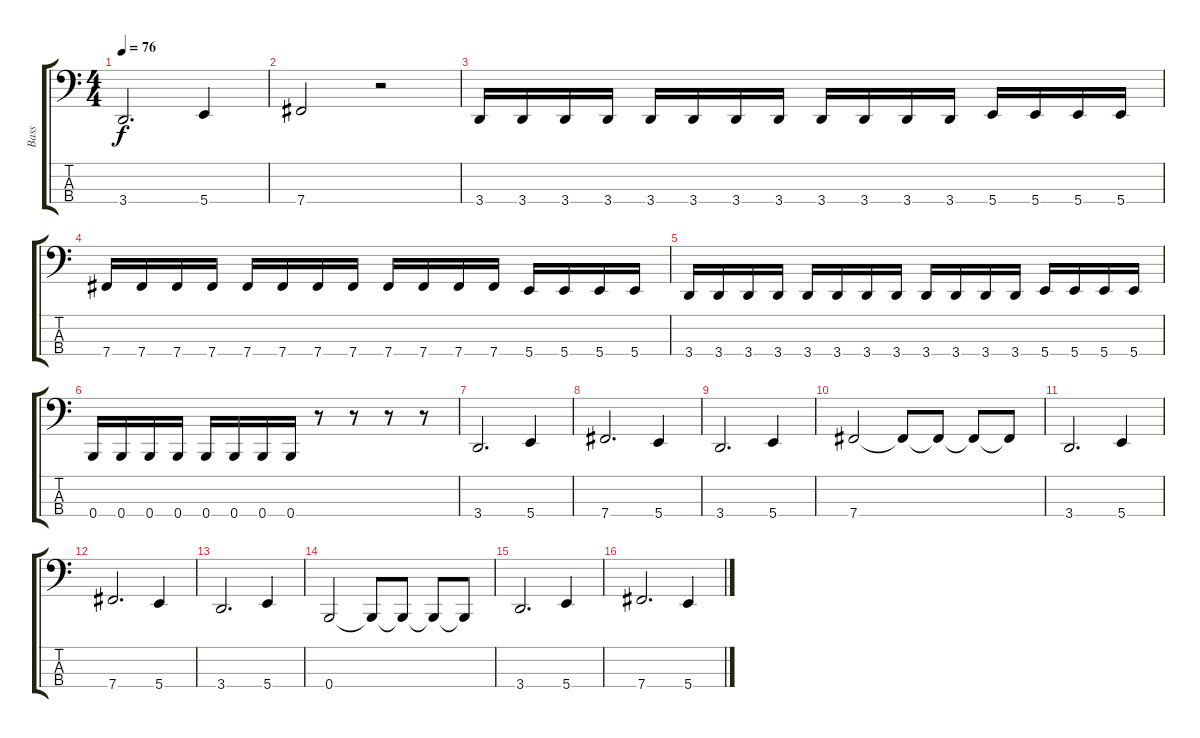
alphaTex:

\track ("Bass" "Bass") {instrument electricbasspick}
\staff {score tabs}
\tuning (E2 B1 Gb1 B0) {hide}
\ts (4 4)
\tempo 76
\clef f4
\ks c
3.4.2{d dy f} 5.4.4 |
7.4.2 r.2 |
3.4.16 3.4.16 3.4.16 3.4.16 3.4.16 3.4.16 3.4.16 3.4.16 3.4.16 3.4.16 3.4.16 3.4.16 5.4.16 5.4.16 5.4.16 5.4.16 |
7.4.16 7.4.16 7.4.16 7.4.16 7.4.16 7.4.16 7.4.16 7.4.16 7.4.16 7.4.16 7.4.16 7.4.16 5.4.16 5.4.16 5.4.16 5.4.16 |
3.4.16 3.4.16 3.4.16 3.4.16 3.4.16 3.4.16 3.4.16 3.4.16 3.4.16 3.4.16 3.4.16 3.4.16 5.4.16 5.4.16 5.4.16 5.4.16 |
0.4.16 0.4.16 0.4.16 0.4.16 0.4.16 0.4.16 0.4.16 0.4.16 r.8 r.8 r.8 r.8 |
3.4.2{d} 5.4.4 |
7.4.2{d} 5.4.4 |
3.4.2{d} 5.4.4 |
7.4.2 7.4{t}.8 7.4{t}.8 7.4{t}.8 7.4{t}.8 |
3.4.2{d} 5.4.4 |
7.4.2{d} 5.4.4 |
3.4.2{d} 5.4.4 |
0.4.2 0.4{t}.8 0.4{t}.8 0.4{t}.8 0.4{t}.8 |
3.4.2{d} 5.4.4 |
7.4.2{d} 5.4.4
